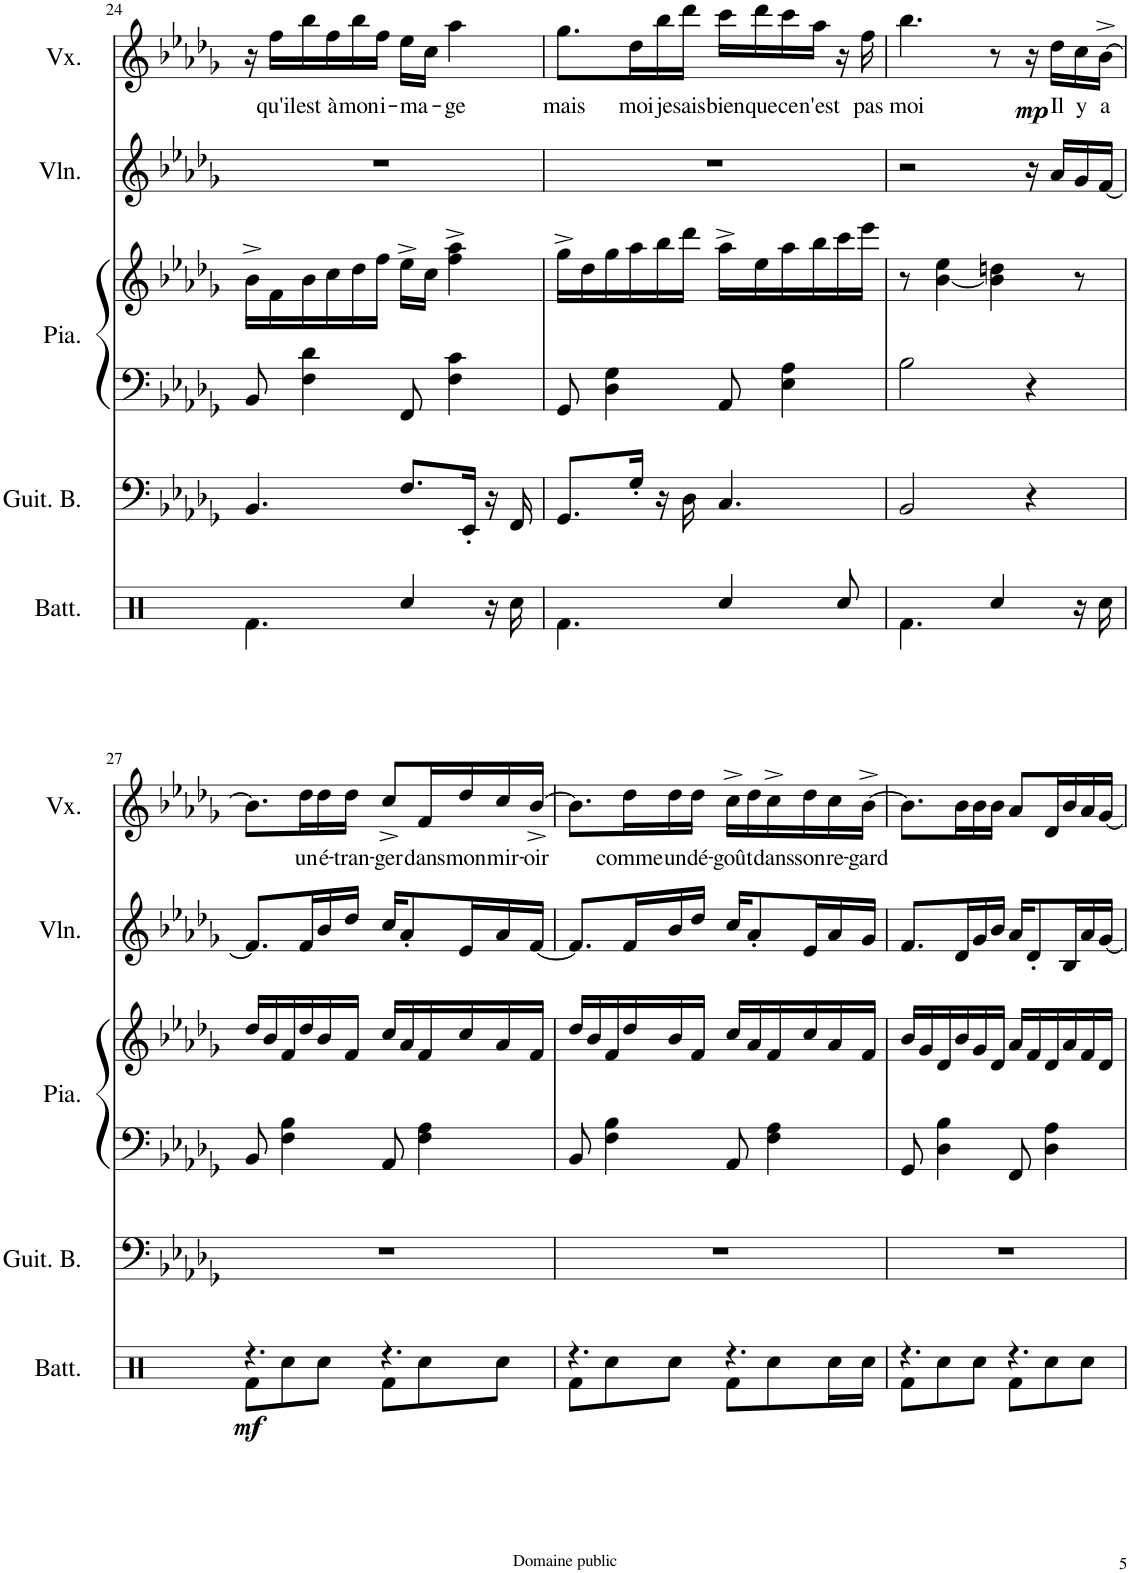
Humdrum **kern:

**kern	**dynam	**kern	**kern	**kern	**kern	**kern	**text	**dynam
*part5	*part5	*part4	*part3	*part3	*part2	*part1	*part1	*part1
*staff6	*staff6	*staff5	*staff4	*staff3	*staff2	*staff1	*staff1	*staff1
*I"Batterie	*	*I"Guitare basse	*I"Piano	*	*I"Violon	*I"Voix	*	*
*I'Batt.	*	*I'Guit. B.	*I'Pia.	*	*I'Vln.	*I'Vx.	*	*
!!LO:PB:g=z
*clefX	*	*clefF4	*clefF4	*clefG2	*clefG2	*clefG2	*	*
*	*	*Trd7c12	*	*	*	*	*	*
*k[]	*	*k[b-e-a-d-g-]	*k[b-e-a-d-g-]	*k[b-e-a-d-g-]	*k[b-e-a-d-g-]	*k[b-e-a-d-g-]	*	*
*M6/8	*	*M6/8	*M6/8	*M6/8	*M6/8	*M6/8	*	*
=24	=24	=24	=24	=24	=24	=24	=24	=24
4.Rf\	.	4.BB-/	8BB-/	16b-^\LL	2.r	16r	.	.
!	!	!	!	!	!	!	!LO:LY:b	!
.	.	.	.	16f\	.	16ff\LL	qu'il	.
!	!	!	!	!	!	!	!LO:LY:b	!
.	.	.	4F\ 4d-\	16b-\	.	16bb-\	est	.
!	!	!	!	!	!	!	!LO:LY:b	!
.	.	.	.	16cc\	.	16ff\	à	.
!	!	!	!	!	!	!	!LO:LY:b	!
.	.	.	.	16dd-\	.	16bb-\	mon	.
!	!	!	!	!	!	!	!LO:LY:b	!
.	.	.	.	16ff\JJ	.	16ff\JJ	i-	.
!	!	!	!	!	!	!	!LO:LY:b	!
4Rcc/	.	8.F/L	8FF/	16ee-^\LL	.	16ee-\LL	-ma-	.
.	.	.	.	16cc\JJ	.	16cc\JJ	.	.
!	!	!	!	!	!	!	!LO:LY:b	!
.	.	.	4F\ 4c\	4ff\^ 4aa-\^	.	4aa-\	-ge	.
.	.	16EE-'/Jk	.	.	.	.	.	.
16r	.	16r	.	.	.	.	.	.
16Rcc\	.	16FF/	.	.	.	.	.	.
=25	=25	=25	=25	=25	=25	=25	=25	=25
!	!	!	!	!	!	!	!LO:LY:b	!
4.Rf\	.	8.GG-/L	8GG-/	16gg-^\LL	2.r	8.gg-\L	mais	.
.	.	.	.	16dd-\	.	.	.	.
.	.	.	4D-\ 4G-\	16gg-\	.	.	.	.
!	!	!	!	!	!	!	!LO:LY:b	!
.	.	16G-'/Jk	.	16aa-\	.	16dd-\L	moi	.
!	!	!	!	!	!	!	!LO:LY:b	!
.	.	16r	.	16bb-\	.	16bb-\	je	.
!	!	!	!	!	!	!	!LO:LY:b	!
.	.	16D-\	.	16ddd-\JJ	.	16ddd-\JJ	sais	.
!	!	!	!	!	!	!	!LO:LY:b	!
4Rcc/	.	4.C/	8AA-/	16aa-^\LL	.	16ccc\LL	bien	.
!	!	!	!	!	!	!	!LO:LY:b	!
.	.	.	.	16ee-\	.	16ddd-\	que	.
!	!	!	!	!	!	!	!LO:LY:b	!
.	.	.	4E-\ 4A-\	16aa-\	.	16ccc\	ce	.
!	!	!	!	!	!	!	!LO:LY:b	!
.	.	.	.	16bb-\	.	16aa-\JJ	n'est	.
8Rcc/	.	.	.	16ccc\	.	16r	.	.
!	!	!	!	!	!	!	!LO:LY:b	!
.	.	.	.	16eee-\JJ	.	16ff\	pas	.
=26	=26	=26	=26	=26	=26	=26	=26	=26
!	!	!	!	!	!	!	!LO:LY:b	!
4.Rf\	.	2BB-/	2B-\	8r	2r	4.bb-\	moi	.
.	.	.	.	[4b-\ 4ee-\	.	.	.	.
4Rcc/	.	.	.	4b-\] 4ddn\	.	8r	.	.
!	!	!	!	!	!	!	!	!LO:DY:b
.	.	4r	4r	.	16r	16r	.	mp
!	!	!	!	!	!	!	!LO:LY:b	!
.	.	.	.	.	16a-/LL	16dd-\LL	Il	.
!	!	!	!	!	!	!	!LO:LY:b	!
16r	.	.	.	8r	16g-/	16cc\	y	.
!	!	!	!	!	!	!	!LO:LY:b	!
16Rcc\	.	.	.	.	[16f/JJ	[16b-^\JJ	a	.
!!LO:LB:g=z
=27	=27	=27	=27	=27	=27	=27	=27	=27
*^	*	*	*	*	*	*	*	*
!	!	!LO:DY:b	!	!	!	!	!	!	!
4.r	8Rf\L	mf	2.r	8BB-/	16dd-/LL	8.f/L]	8.b-\L]	.	.
.	.	.	.	.	16b-/	.	.	.	.
.	8Rcc\	.	.	4F\ 4B-\	16f/	.	.	.	.
!	!	!	!	!	!	!	!	!LO:LY:b	!
.	.	.	.	.	16dd-/	16f/L	16dd-\L	un	.
!	!	!	!	!	!	!	!	!LO:LY:b	!
.	8Rcc\J	.	.	.	16b-/	16b-/	16dd-\	é-	.
!	!	!	!	!	!	!	!	!LO:LY:b	!
.	.	.	.	.	16f/JJ	16dd-/JJ	16dd-\JJ	-tran-	.
!	!	!	!	!	!	!	!	!LO:LY:b	!
4.r	8Rf\L	.	.	8AA-/	16cc/LL	16cc/KL	8cc^/L	-ger	.
.	.	.	.	.	16a-/	8a-'/	.	.	.
!	!	!	!	!	!	!	!	!LO:LY:b	!
.	8Rcc\	.	.	4F\ 4A-\	16f/	.	16f/L	dans	.
!	!	!	!	!	!	!	!	!LO:LY:b	!
.	.	.	.	.	16cc/	16e-/L	16dd-/	mon	.
!	!	!	!	!	!	!	!	!LO:LY:b	!
.	8Rcc\J	.	.	.	16a-/	16a-/	16cc/	mir-	.
!	!	!	!	!	!	!	!	!LO:LY:b	!
.	.	.	.	.	16f/JJ	[16f/JJ	[16b-^/JJ	-oir	.
=28	=28	=28	=28	=28	=28	=28	=28	=28	=28
4.r	8Rf\L	.	2.r	8BB-/	16dd-/LL	8.f/L]	8.b-\L]	.	.
.	.	.	.	.	16b-/	.	.	.	.
.	8Rcc\	.	.	4F\ 4B-\	16f/	.	.	.	.
!	!	!	!	!	!	!	!	!LO:LY:b	!
.	.	.	.	.	16dd-/	16f/L	16dd-\L	comme	.
!	!	!	!	!	!	!	!	!LO:LY:b	!
.	8Rcc\J	.	.	.	16b-/	16b-/	16dd-\	un	.
!	!	!	!	!	!	!	!	!LO:LY:b	!
.	.	.	.	.	16f/JJ	16dd-/JJ	16dd-\JJ	dé-	.
!	!	!	!	!	!	!	!	!LO:LY:b	!
4.r	8Rf\L	.	.	8AA-/	16cc/LL	16cc/KL	16cc^\LL	-goût	.
.	.	.	.	.	16a-/	8a-'/	16dd-\	.	.
!	!	!	!	!	!	!	!	!LO:LY:b	!
.	8Rcc\	.	.	4F\ 4A-\	16f/	.	16cc^\	dans	.
!	!	!	!	!	!	!	!	!LO:LY:b	!
.	.	.	.	.	16cc/	16e-/L	16dd-\	son	.
!	!	!	!	!	!	!	!	!LO:LY:b	!
.	16Rcc\L	.	.	.	16a-/	16a-/	16cc\	re-	.
!	!	!	!	!	!	!	!	!LO:LY:b	!
.	16Rcc\JJ	.	.	.	16f/JJ	16g-/JJ	[16b-^\JJ	-gard	.
=29	=29	=29	=29	=29	=29	=29	=29	=29	=29
4.r	8Rf\L	.	2.r	8GG-/	16b-/LL	8.f/L	8.b-\L]	.	.
.	.	.	.	.	16g-/	.	.	.	.
.	8Rcc\	.	.	4D-\ 4B-\	16d-/	.	.	.	.
.	.	.	.	.	16b-/	16d-/L	16b-\L	.	.
.	8Rcc\J	.	.	.	16g-/	16g-/	16b-\	.	.
.	.	.	.	.	16d-/JJ	16b-/JJ	16b-\JJ	.	.
4.r	8Rf\L	.	.	8FF/	16a-/LL	16a-/KL	8a-/L	.	.
.	.	.	.	.	16f/	8d-'/	.	.	.
.	8Rcc\	.	.	4D-\ 4A-\	16d-/	.	16d-/L	.	.
.	.	.	.	.	16a-/	16B-/L	16b-/	.	.
.	8Rcc\J	.	.	.	16f/	16a-/	16a-/	.	.
.	.	.	.	.	16d-/JJ	[16g-/JJ	[16g-/JJ	.	.
*v	*v	*	*	*	*	*	*	*	*
=	=	=	=	=	=	=	=	=
*-	*-	*-	*-	*-	*-	*-	*-	*-
